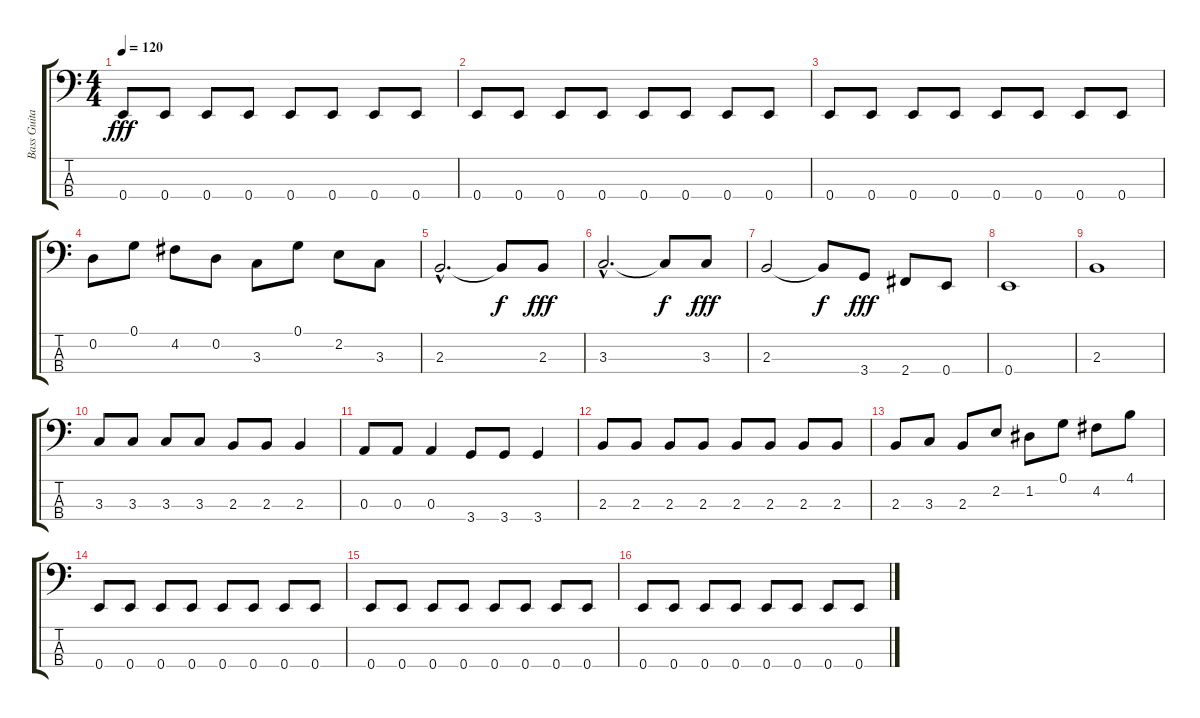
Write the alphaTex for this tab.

\track ("Bass Guitar" "Bass Guita") {instrument electricbasspick}
\staff {score tabs}
\tuning (G2 D2 A1 E1) {hide}
\ts (4 4)
\tempo 120
\clef f4
\ks c
0.4.8{dy fff} 0.4.8 0.4.8 0.4.8 0.4.8 0.4.8 0.4.8 0.4.8 |
0.4.8 0.4.8 0.4.8 0.4.8 0.4.8 0.4.8 0.4.8 0.4.8 |
0.4.8 0.4.8 0.4.8 0.4.8 0.4.8 0.4.8 0.4.8 0.4.8 |
0.2.8 0.1.8 4.2.8 0.2.8 3.3.8 0.1.8 2.2.8 3.3.8 |
2.3{hac}.2{d} 2.3{t}.8{dy f} 2.3.8{dy fff} |
3.3{hac}.2{d} 3.3{t}.8{dy f} 3.3.8{dy fff} |
2.3.2 2.3{t}.8{dy f} 3.4.8{dy fff} 2.4.8 0.4.8 |
0.4.1 |
2.3.1 |
3.3.8 3.3.8 3.3.8 3.3.8 2.3.8 2.3.8 2.3.4 |
0.3.8 0.3.8 0.3.4 3.4.8 3.4.8 3.4.4 |
2.3.8 2.3.8 2.3.8 2.3.8 2.3.8 2.3.8 2.3.8 2.3.8 |
2.3.8 3.3.8 2.3.8 2.2.8 1.2.8 0.1.8 4.2.8 4.1.8 |
0.4.8 0.4.8 0.4.8 0.4.8 0.4.8 0.4.8 0.4.8 0.4.8 |
0.4.8 0.4.8 0.4.8 0.4.8 0.4.8 0.4.8 0.4.8 0.4.8 |
0.4.8 0.4.8 0.4.8 0.4.8 0.4.8 0.4.8 0.4.8 0.4.8
